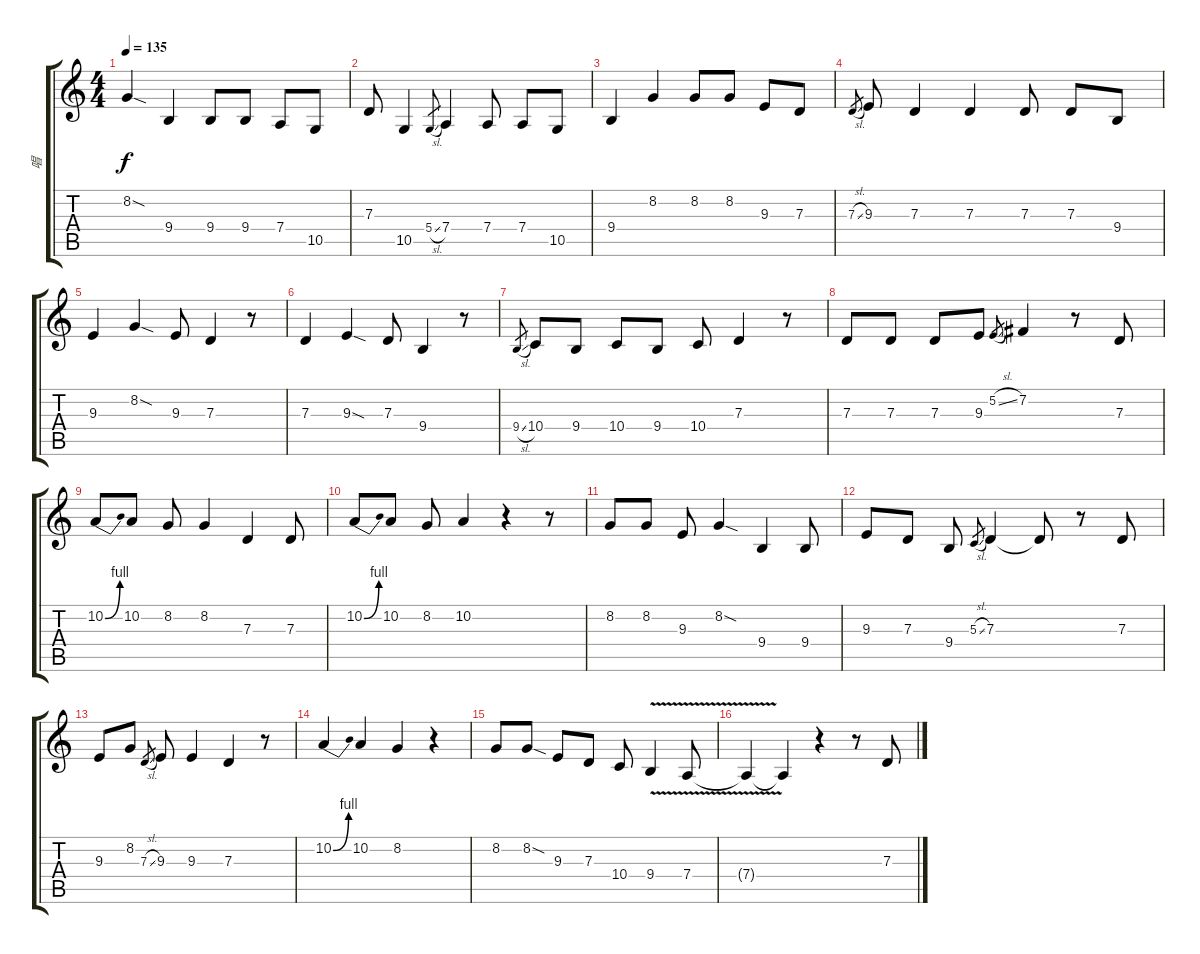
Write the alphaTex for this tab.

\track ("唱" "唱") {instrument tangoaccordion}
\staff {score tabs}
\tuning (E4 B3 G3 D3 A2 E2) {hide}
\ts (4 4)
\tempo 135
\clef g2
\ks c
8.2{sod}.4{dy f} 9.4.4 9.4.8 9.4.8 7.4.8 10.5.8 |
7.3.8 10.5.4 5.4{sl}.8{gr} 7.4.4 7.4.8 7.4.8 10.5.8 |
9.4.4 8.2.4 8.2.8 8.2.8 9.3.8 7.3.8 |
7.3{sl}.8{gr} 9.3.8 7.3.4 7.3.4 7.3.8 7.3.8 9.4.8 |
9.3.4 8.2{sod}.4 9.3.8 7.3.4 r.8 |
7.3.4 9.3{sod}.4 7.3.8 9.4.4 r.8 |
9.4{sl}.8{gr} 10.4.8 9.4.8 10.4.8 9.4.8 10.4.8 7.3.4 r.8 |
7.3.8 7.3.8 7.3.8 9.3.8 5.2{sl}.8{gr} 7.2.4 r.8 7.3.8 |
10.2{be (bend 0 0 60 4)}.8 10.2.8 8.2.8 8.2.4 7.3.4 7.3.8 |
10.2{be (bend 0 0 60 4)}.8 10.2.8 8.2.8 10.2.4 r.4 r.8 |
8.2.8 8.2.8 9.3.8 8.2{sod}.4 9.4.4 9.4.8 |
9.3.8 7.3.8 9.4.8 5.3{sl}.8{gr} 7.3.4 7.3{t}.8 r.8 7.3.8 |
9.3.8 8.2.8 7.3{sl}.8{gr} 9.3.8 9.3.4 7.3.4 r.8 |
10.2{be (bend 0 0 60 4)}.4 10.2.4 8.2.4 r.4 |
8.2.8 8.2{sod}.8 9.3.8 7.3.8 10.4.8 9.4{v}.4 7.4{v}.8 |
7.4{t}.4 7.4{t}.4 r.4 r.8 7.3.8
